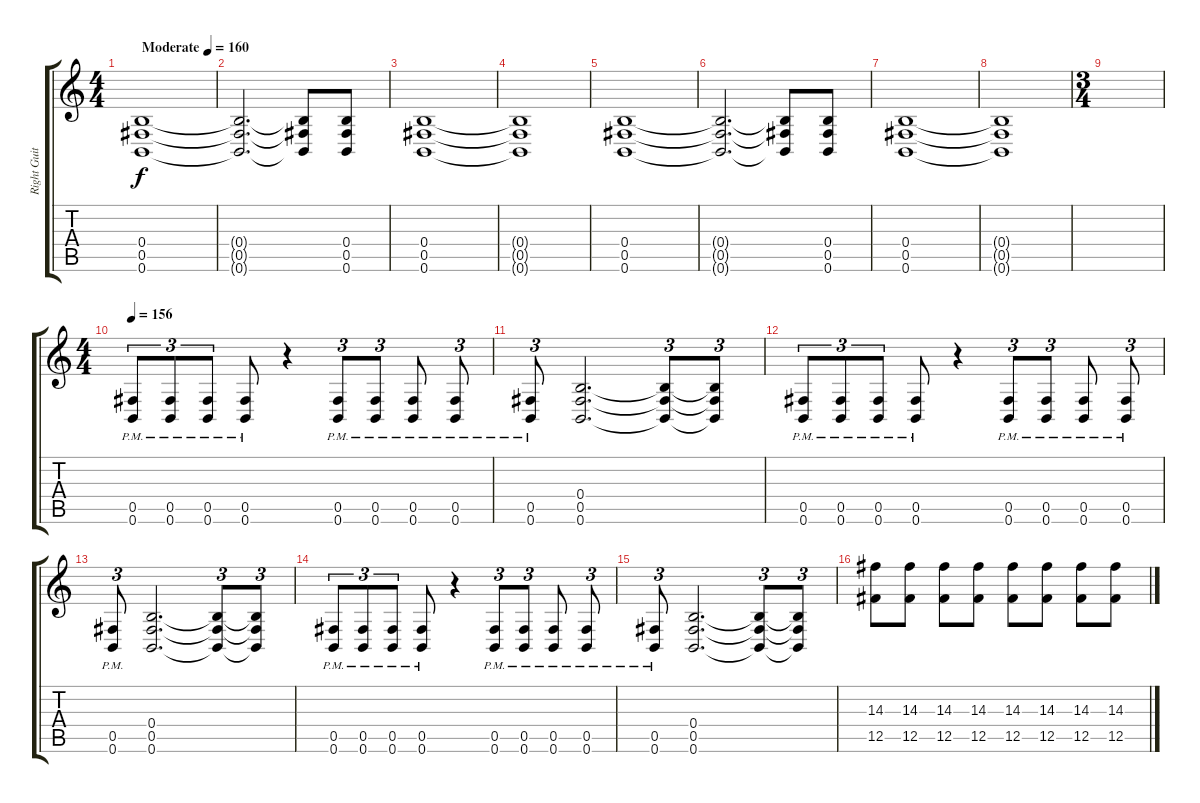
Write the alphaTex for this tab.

\track ("Right Guitar" "Right Guit") {instrument distortionguitar}
\staff {score tabs}
\tuning (Db4 Ab3 E3 B2 Gb2 B1) {hide}
\ts (4 4)
\tempo (160 "Moderate")
\clef g2
\ks c
(0.4 0.5 0.6).1{dy f instrument distortionguitar} |
(0.4{t} 0.5{t} 0.6{t}).2{d} (0.4{t} 0.5{t} 0.6{t}).8 (0.4 0.5 0.6).8 |
(0.4 0.5 0.6).1 |
(0.4{t} 0.5{t} 0.6{t}).1 |
(0.4 0.5 0.6).1 |
(0.4{t} 0.5{t} 0.6{t}).2{d} (0.4{t} 0.5{t} 0.6{t}).8 (0.4 0.5 0.6).8 |
(0.4 0.5 0.6).1 |
(0.4{t} 0.5{t} 0.6{t}).1 |
\ts (3 4)
|
\ts (4 4)
\tempo 156
(0.5{pm} 0.6{pm}).8{tu (3 2)} (0.5{pm} 0.6{pm}).8{tu (3 2)} (0.5{pm} 0.6{pm}).8{tu (3 2)} (0.5{pm} 0.6{pm}).8 r.4 (0.5{pm} 0.6{pm}).8{tu (3 2)} (0.5{pm} 0.6{pm}).8{tu (3 2)} (0.5{pm} 0.6{pm}).8 (0.5{pm} 0.6{pm}).8{tu (3 2)} |
(0.5{pm} 0.6{pm}).8{tu (3 2)} (0.4 0.5 0.6).2{d} (0.4{t} 0.5{t} 0.6{t}).8{tu (3 2)} (0.4{t} 0.5{t} 0.6{t}).8{tu (3 2)} |
(0.5{pm} 0.6{pm}).8{tu (3 2)} (0.5{pm} 0.6{pm}).8{tu (3 2)} (0.5{pm} 0.6{pm}).8{tu (3 2)} (0.5{pm} 0.6{pm}).8 r.4 (0.5{pm} 0.6{pm}).8{tu (3 2)} (0.5{pm} 0.6{pm}).8{tu (3 2)} (0.5{pm} 0.6{pm}).8 (0.5{pm} 0.6{pm}).8{tu (3 2)} |
(0.5{pm} 0.6{pm}).8{tu (3 2)} (0.4 0.5 0.6).2{d} (0.4{t} 0.5{t} 0.6{t}).8{tu (3 2)} (0.4{t} 0.5{t} 0.6{t}).8{tu (3 2)} |
(0.5{pm} 0.6{pm}).8{tu (3 2)} (0.5{pm} 0.6{pm}).8{tu (3 2)} (0.5{pm} 0.6{pm}).8{tu (3 2)} (0.5{pm} 0.6{pm}).8 r.4 (0.5{pm} 0.6{pm}).8{tu (3 2)} (0.5{pm} 0.6{pm}).8{tu (3 2)} (0.5{pm} 0.6{pm}).8 (0.5{pm} 0.6{pm}).8{tu (3 2)} |
(0.5{pm} 0.6{pm}).8{tu (3 2)} (0.4 0.5 0.6).2{d} (0.4{t} 0.5{t} 0.6{t}).8{tu (3 2)} (0.4{t} 0.5{t} 0.6{t}).8{tu (3 2)} |
(14.3 12.5).8 (14.3 12.5).8 (14.3 12.5).8 (14.3 12.5).8 (14.3 12.5).8 (14.3 12.5).8 (14.3 12.5).8 (14.3 12.5).8
